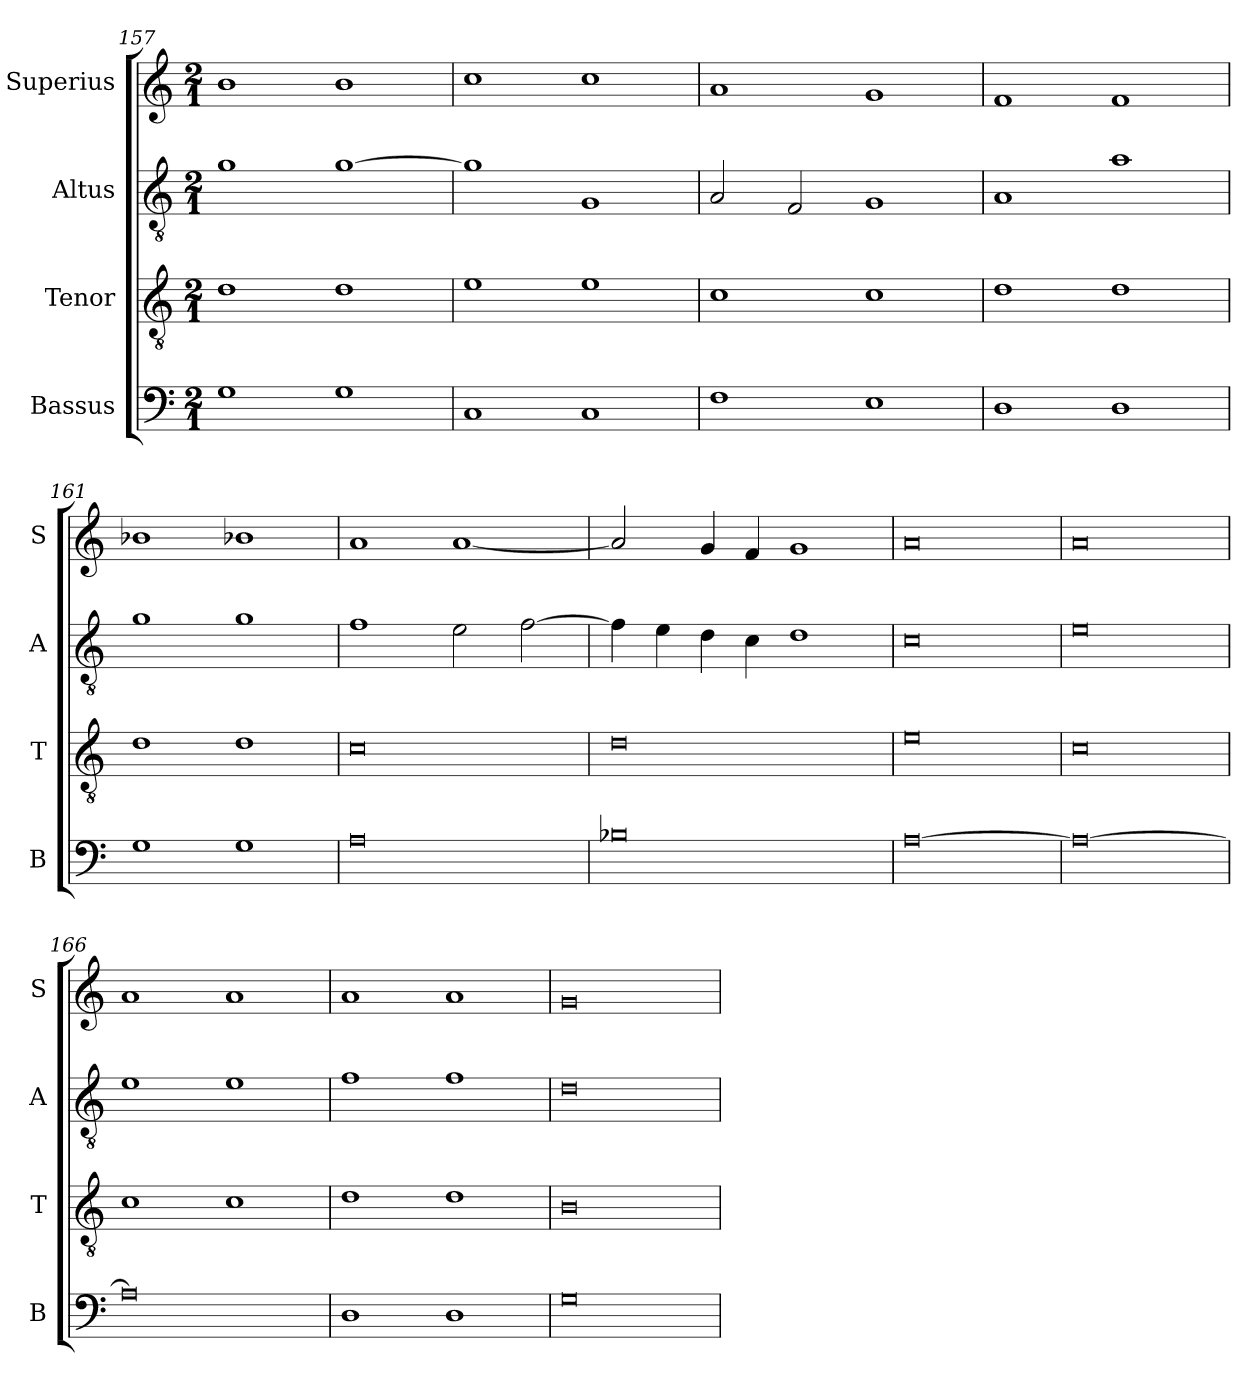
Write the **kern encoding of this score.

**kern	**kern	**kern	**kern
*part4	*part3	*part2	*part1
*staff4	*staff3	*staff2	*staff1
*I"Bassus	*I"Tenor	*I"Altus	*I"Superius
*I'B	*I'T	*I'A	*I'S
*clefF4	*clefGv2	*clefGv2	*clefG2
*k[]	*k[]	*k[]	*k[]
*M2/1	*M2/1	*M2/1	*M2/1
=157	=157	=157	=157
1G	1d	1g	1b
1G	1d	[1g	1b
=158	=158	=158	=158
1C	1e	1g]	1cc
1C	1e	1G	1cc
=159	=159	=159	=159
1F	1c	2A/	1a
.	.	2F/	.
1E	1c	1G	1g
=160	=160	=160	=160
1D	1d	1A	1f
1D	1d	1a	1f
=161	=161	=161	=161
1G	1d	1g	1b-X
1G	1d	1g	1b-X
=162	=162	=162	=162
0A	0c	1f	1a
.	.	2e\	[1a
.	.	[2f\	.
=163	=163	=163	=163
0B-X	0d	4f\]	2a/]
.	.	4e\	.
.	.	4d\	4g/
.	.	4c\	4f/
.	.	1d	1g
=164	=164	=164	=164
[0A	0e	0c	0a
=165	=165	=165	=165
0A_	0c	0e	0a
=166	=166	=166	=166
0A]	1c	1e	1a
.	1c	1e	1a
=167	=167	=167	=167
1D	1d	1f	1a
1D	1d	1f	1a
=168	=168	=168	=168
0G	0B	0d	0g
=	=	=	=
*-	*-	*-	*-
